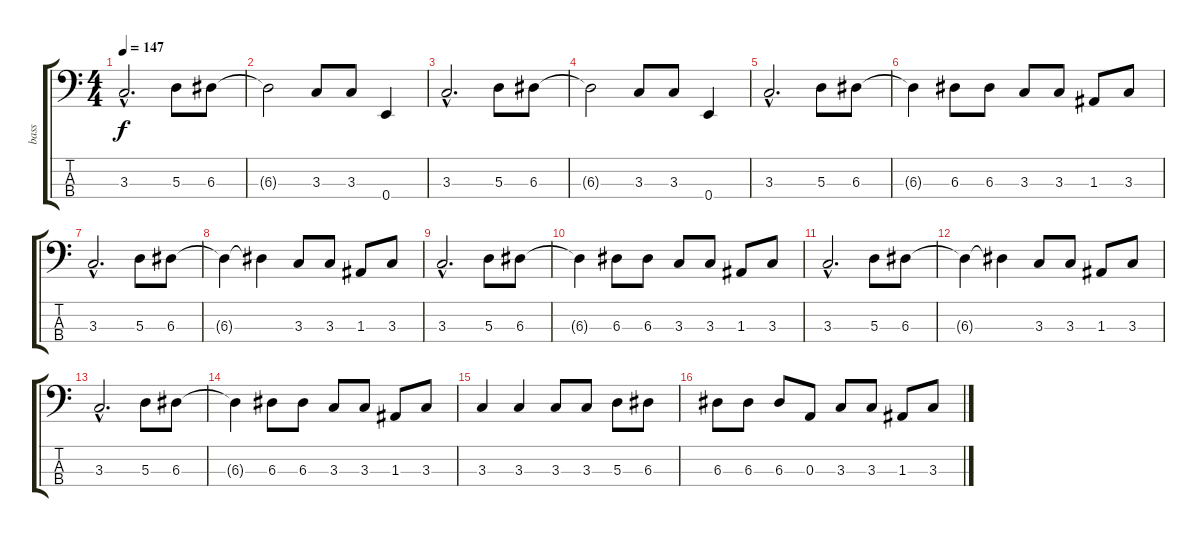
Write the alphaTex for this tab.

\track ("bass" "bass") {instrument electricbasspick}
\staff {score tabs}
\tuning (G2 D2 A1 E1) {hide}
\ts (4 4)
\tempo 147
\clef f4
\ks c
3.3{hac}.2{d dy f} 5.3.8 6.3.8 |
6.3{t}.2 3.3.8 3.3.8 0.4.4 |
3.3{hac}.2{d} 5.3.8 6.3.8 |
6.3{t}.2 3.3.8 3.3.8 0.4.4 |
3.3{hac}.2{d} 5.3.8 6.3.8 |
6.3{t}.4 6.3.8 6.3.8 3.3.8 3.3.8 1.3.8 3.3.8 |
3.3{hac}.2{d} 5.3.8 6.3.8 |
6.3{t}.4 6.3{t}.4 3.3.8 3.3.8 1.3.8 3.3.8 |
3.3{hac}.2{d} 5.3.8 6.3.8 |
6.3{t}.4 6.3.8 6.3.8 3.3.8 3.3.8 1.3.8 3.3.8 |
3.3{hac}.2{d} 5.3.8 6.3.8 |
6.3{t}.4 6.3{t}.4 3.3.8 3.3.8 1.3.8 3.3.8 |
3.3{hac}.2{d} 5.3.8 6.3.8 |
6.3{t}.4 6.3.8 6.3.8 3.3.8 3.3.8 1.3.8 3.3.8 |
3.3.4 3.3.4 3.3.8 3.3.8 5.3.8 6.3.8 |
6.3.8 6.3.8 6.3.8 0.3.8 3.3.8 3.3.8 1.3.8 3.3.8
